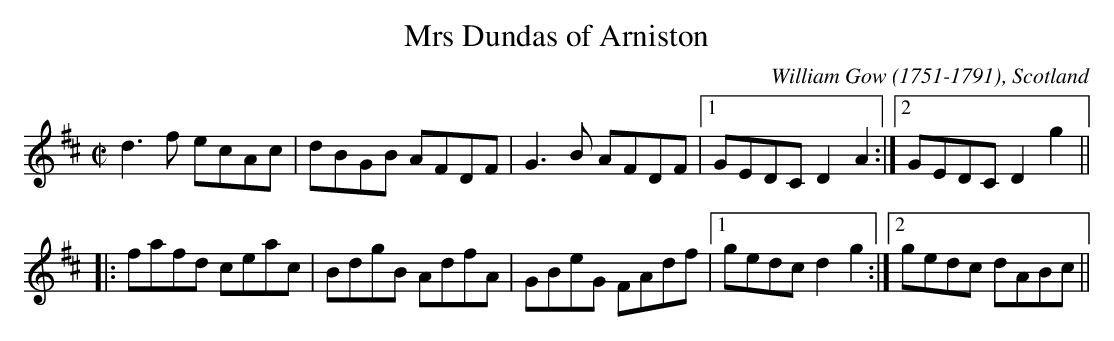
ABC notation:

X:1
T:Mrs Dundas of Arniston
C:William Gow (1751-1791), Scotland
M:C|
L:1/8
K:D
d3f ecAc | dBGB AFDF | G3B AFDF |1 GEDC D2A2 :|2 GEDC D2g2 ||
|: fafd ceac | BdgB AdfA | GBeG FAdf |1 gedc d2g2 :|2 gedc dABc ||
